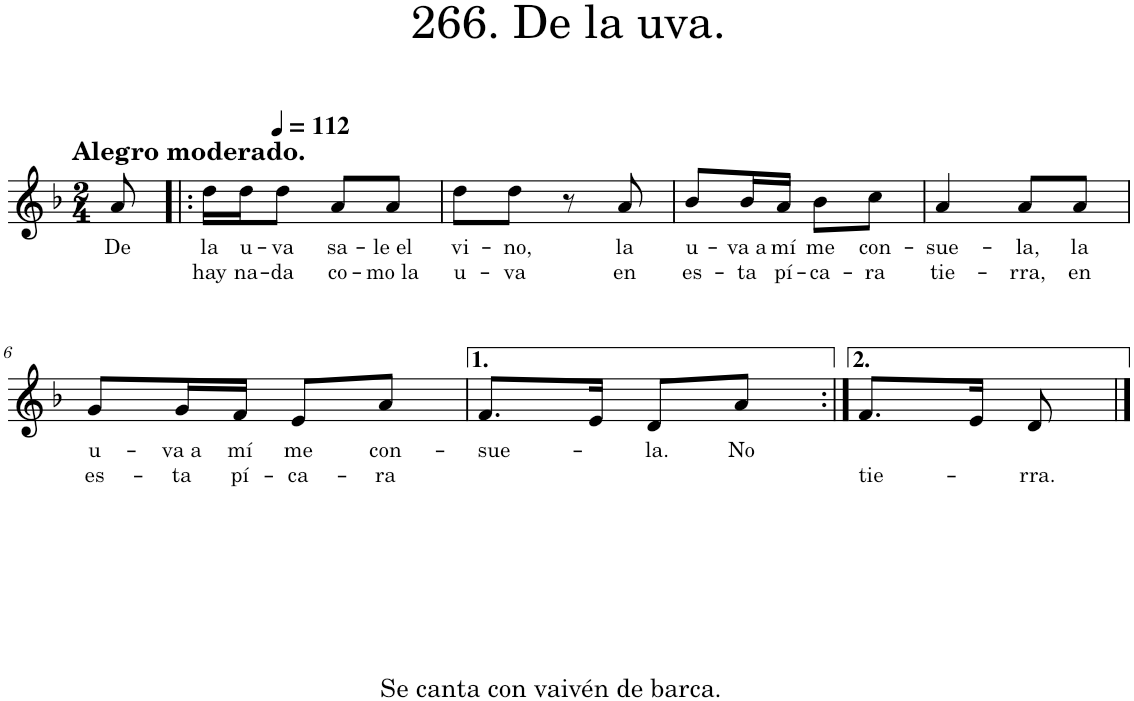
**kern	**text	**text
*part1	*part1	*part1
*staff1	*staff1	*staff1
*I"Piano	*	*
*I'Pno.	*	*
*clefG2	*	*
*k[b-]	*	*
*M2/4	*	*
*MM112	*	*
=1	=1	=1
!LO:TX:a:B:t=Alegro moderado.	!	!
!	!LO:LY:b	!
8a/	De	.
=2!|:	=2!|:	=2!|:
!	!LO:LY:b	!LO:LY:b
16dd\LL	la	hay
!	!LO:LY:b	!LO:LY:b
16dd\J	u-	na-
!	!LO:LY:b	!LO:LY:b
8dd\J	-va	-da
!	!LO:LY:b	!LO:LY:b
8a/L	sa-	co-
!	!LO:LY:b	!LO:LY:b
8a/J	-le el	-mo la
=3	=3	=3
!	!LO:LY:b	!LO:LY:b
8dd\L	vi-	u-
!	!LO:LY:b	!LO:LY:b
8dd\J	-no,	-va
8r	.	.
!	!LO:LY:b	!LO:LY:b
8a/	la	en
=4	=4	=4
!	!LO:LY:b	!LO:LY:b
8b-/L	u-	es-
!	!LO:LY:b	!LO:LY:b
16b-/L	-va a	-ta
!	!LO:LY:b	!LO:LY:b
16a/JJ	mí	pí-
!	!LO:LY:b	!LO:LY:b
8b-\L	me	-ca-
!	!LO:LY:b	!LO:LY:b
8cc\J	con-	-ra
=5	=5	=5
!	!LO:LY:b	!LO:LY:b
4a/	-sue-	tie-
!	!LO:LY:b	!LO:LY:b
8a/L	-la,	-rra,
!	!LO:LY:b	!LO:LY:b
8a/J	la	en
!!LO:LB:g=z
=6	=6	=6
!	!LO:LY:b	!LO:LY:b
8g/L	u-	es-
!	!LO:LY:b	!LO:LY:b
16g/L	-va a	-ta
!	!LO:LY:b	!LO:LY:b
16f/JJ	mí	pí-
!	!LO:LY:b	!LO:LY:b
8e/L	me	-ca-
!LO:TX:b:t=Se canta con vaivén de barca.	!	!
!	!LO:LY:b	!LO:LY:b
8a/J	con-	-ra
=7	=7	=7
!	!LO:LY:b	!
8.f/L	-sue-	.
16e/Jk	.	.
!	!LO:LY:b	!
8d/L	-la.	.
!	!LO:LY:b	!
8a/J	No	.
=8:|!	=8:|!	=8:|!
!	!	!LO:LY:b
8.f/L	.	tie-
16e/Jk	.	.
!	!	!LO:LY:b
8d/	.	-rra.
==	==	==
*-	*-	*-
